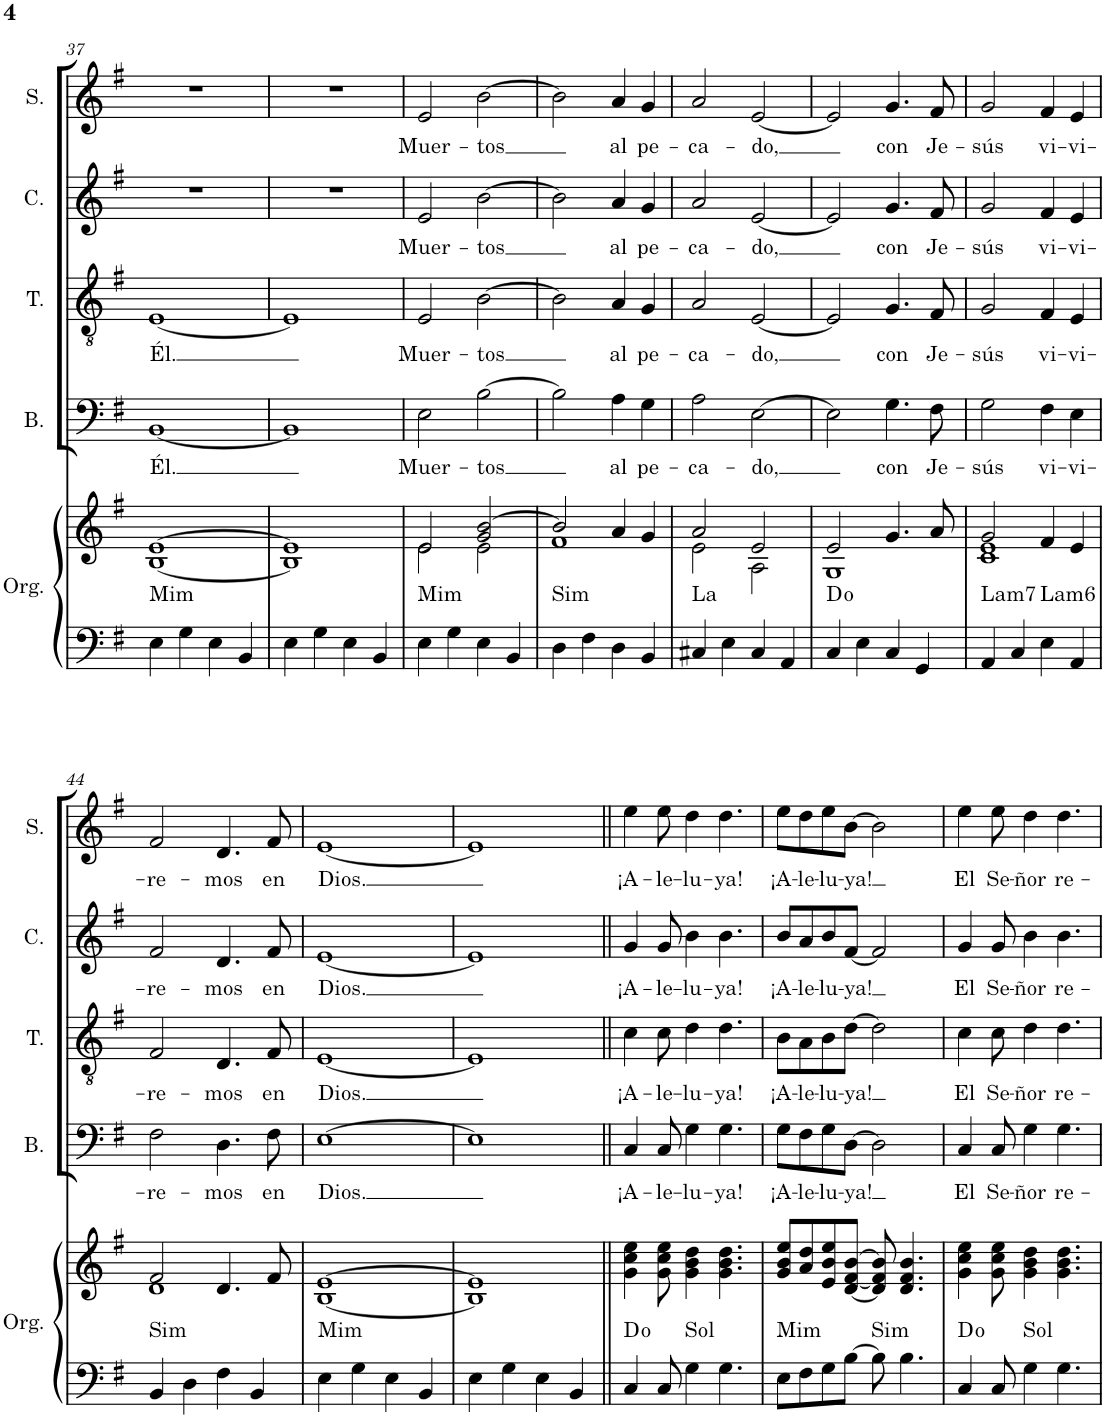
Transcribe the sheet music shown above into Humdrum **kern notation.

**kern	**kern	**harte	**kern	**text	**kern	**text	**kern	**text	**kern	**text
*part5	*part5	*part5	*part4	*part4	*part3	*part3	*part2	*part2	*part1	*part1
*staff6	*staff5	*	*staff4	*staff4	*staff3	*staff3	*staff2	*staff2	*staff1	*staff1
*I"Órgano	*	*	*I"Bajo	*	*I"Tenor	*	*I"Contralto	*	*I"Soprano	*
*	*	*	*I'B.	*	*I'T.	*	*I'C.	*	*I'S.	*
!!LO:PB:g=z
*clefF4	*clefG2	*	*clefF4	*	*clefGv2	*	*clefG2	*	*clefG2	*
*k[f#]	*k[f#]	*	*k[f#]	*	*k[f#]	*	*k[f#]	*	*k[f#]	*
*M4/4	*M4/4	*	*M4/4	*	*M4/4	*	*M4/4	*	*M4/4	*
*met(c)	*met(c)	*	*met(c)	*	*met(c)	*	*met(c)	*	*met(c)	*
=37	=37	=37	=37	=37	=37	=37	=37	=37	=37	=37
*	*^	*	*	*	*	*	*	*	*	*
!	!	!	!LO:H:kt=Mim	!	!LO:LY:b	!	!LO:LY:b	!	!	!	!
4E\	[1e	[1B	N	[1BB	Él.	[1E	Él.	1r	.	1r	.
4G\	.	.	.	.	.	.	.	.	.	.	.
4E\	.	.	.	.	.	.	.	.	.	.	.
4BB/	.	.	.	.	.	.	.	.	.	.	.
=38	=38	=38	=38	=38	=38	=38	=38	=38	=38	=38	=38
4E\	1e]	1B]	.	1BB]	.	1E]	.	1r	.	1r	.
4G\	.	.	.	.	.	.	.	.	.	.	.
4E\	.	.	.	.	.	.	.	.	.	.	.
4BB/	.	.	.	.	.	.	.	.	.	.	.
=39	=39	=39	=39	=39	=39	=39	=39	=39	=39	=39	=39
!	!	!	!LO:H:kt=Mim	!	!LO:LY:b	!	!LO:LY:b	!	!LO:LY:b	!	!LO:LY:b
4E\	2e/	2e\	N	2E\	Muer-	2E/	Muer-	2e/	Muer-	2e/	Muer-
4G\	.	.	.	.	.	.	.	.	.	.	.
!	!	!	!	!	!LO:LY:b	!	!LO:LY:b	!	!LO:LY:b	!	!LO:LY:b
4E\	2g/ [2b/	2e\	.	[2B\	-tos	[2B\	-tos	[2b\	-tos	[2b\	-tos
4BB/	.	.	.	.	.	.	.	.	.	.	.
=40	=40	=40	=40	=40	=40	=40	=40	=40	=40	=40	=40
!	!	!	!LO:H:kt=Sim	!	!	!	!	!	!	!	!
4D\	2b/]	1f#	N	2B\]	.	2B\]	.	2b\]	.	2b\]	.
4F#\	.	.	.	.	.	.	.	.	.	.	.
!	!	!	!	!	!LO:LY:b	!	!LO:LY:b	!	!LO:LY:b	!	!LO:LY:b
4D\	4a/	.	.	4A\	al	4A/	al	4a/	al	4a/	al
!	!	!	!	!	!LO:LY:b	!	!LO:LY:b	!	!LO:LY:b	!	!LO:LY:b
4BB/	4g/	.	.	4G\	pe-	4G/	pe-	4g/	pe-	4g/	pe-
=41	=41	=41	=41	=41	=41	=41	=41	=41	=41	=41	=41
!	!	!	!LO:H:kt=La	!	!LO:LY:b	!	!LO:LY:b	!	!LO:LY:b	!	!LO:LY:b
4C#X/	2a/	2e\	N	2A\	-ca-	2A/	-ca-	2a/	-ca-	2a/	-ca-
4E\	.	.	.	.	.	.	.	.	.	.	.
!	!	!	!	!	!LO:LY:b	!	!LO:LY:b	!	!LO:LY:b	!	!LO:LY:b
4C#/	2e/	2A\	.	[2E\	-do,	[2E/	-do,	[2e/	-do,	[2e/	-do,
4AA/	.	.	.	.	.	.	.	.	.	.	.
=42	=42	=42	=42	=42	=42	=42	=42	=42	=42	=42	=42
4C/	2e/	1G	D:dim	2E\]	.	2E/]	.	2e/]	.	2e/]	.
4E\	.	.	.	.	.	.	.	.	.	.	.
!	!	!	!	!	!LO:LY:b	!	!LO:LY:b	!	!LO:LY:b	!	!LO:LY:b
4C/	4.g/	.	.	4.G\	con	4.G/	con	4.g/	con	4.g/	con
4GG/	.	.	.	.	.	.	.	.	.	.	.
!	!	!	!	!	!LO:LY:b	!	!LO:LY:b	!	!LO:LY:b	!	!LO:LY:b
.	8a/	.	.	8F#\	Je-	8F#/	Je-	8f#/	Je-	8f#/	Je-
=43	=43	=43	=43	=43	=43	=43	=43	=43	=43	=43	=43
!	!	!	!LO:H:kt=Lam7	!	!LO:LY:b	!	!LO:LY:b	!	!LO:LY:b	!	!LO:LY:b
4AA/	2g/	1c 1e	N	2G\	-sús	2G/	-sús	2g/	-sús	2g/	-sús
4C/	.	.	.	.	.	.	.	.	.	.	.
!	!	!	!LO:H:kt=Lam6	!	!LO:LY:b	!	!LO:LY:b	!	!LO:LY:b	!	!LO:LY:b
4E\	4f#/	.	N	4F#\	vi-	4F#/	vi-	4f#/	vi-	4f#/	vi-
!	!	!	!	!	!LO:LY:b	!	!LO:LY:b	!	!LO:LY:b	!	!LO:LY:b
4AA/	4e/	.	.	4E\	-vi-	4E/	-vi-	4e/	-vi-	4e/	-vi-
!!LO:LB:g=z
=44	=44	=44	=44	=44	=44	=44	=44	=44	=44	=44	=44
!	!	!	!LO:H:kt=Sim	!	!LO:LY:b	!	!LO:LY:b	!	!LO:LY:b	!	!LO:LY:b
4BB/	2f#/	1d	N	2F#\	-re-	2F#/	-re-	2f#/	-re-	2f#/	-re-
4D\	.	.	.	.	.	.	.	.	.	.	.
!	!	!	!	!	!LO:LY:b	!	!LO:LY:b	!	!LO:LY:b	!	!LO:LY:b
4F#\	4.d/	.	.	4.D\	-mos	4.D/	-mos	4.d/	-mos	4.d/	-mos
4BB/	.	.	.	.	.	.	.	.	.	.	.
!	!	!	!	!	!LO:LY:b	!	!LO:LY:b	!	!LO:LY:b	!	!LO:LY:b
.	8f#/	.	.	8F#\	en	8F#/	en	8f#/	en	8f#/	en
=45	=45	=45	=45	=45	=45	=45	=45	=45	=45	=45	=45
!	!	!	!LO:H:kt=Mim	!	!LO:LY:b	!	!LO:LY:b	!	!LO:LY:b	!	!LO:LY:b
4E\	[1e	[1B	N	[1E	Dios.	[1E	Dios.	[1e	Dios.	[1e	Dios.
4G\	.	.	.	.	.	.	.	.	.	.	.
4E\	.	.	.	.	.	.	.	.	.	.	.
4BB/	.	.	.	.	.	.	.	.	.	.	.
=46	=46	=46	=46	=46	=46	=46	=46	=46	=46	=46	=46
4E\	1e]	1B]	.	1E]	.	1E]	.	1e]	.	1e]	.
4G\	.	.	.	.	.	.	.	.	.	.	.
4E\	.	.	.	.	.	.	.	.	.	.	.
4BB/	.	.	.	.	.	.	.	.	.	.	.
*	*v	*v	*	*	*	*	*	*	*	*	*
=47||	=47||	=47||	=47||	=47||	=47||	=47||	=47||	=47||	=47||	=47||
!	!	!	!	!LO:LY:b	!	!LO:LY:b	!	!LO:LY:b	!	!LO:LY:b
4C/	4g\ 4cc\ 4ee\	D:dim	4C/	¡A-	4c\	¡A-	4g/	¡A-	4ee\	¡A-
!	!	!	!	!LO:LY:b	!	!LO:LY:b	!	!LO:LY:b	!	!LO:LY:b
8C/	8g\ 8cc\ 8ee\	.	8C/	-le-	8c\	-le-	8g/	-le-	8ee\	-le-
!	!	!LO:H:kt=Sol	!	!LO:LY:b	!	!LO:LY:b	!	!LO:LY:b	!	!LO:LY:b
4G\	4g\ 4b\ 4dd\	N	4G\	-lu-	4d\	-lu-	4b\	-lu-	4dd\	-lu-
!	!	!	!	!LO:LY:b	!	!LO:LY:b	!	!LO:LY:b	!	!LO:LY:b
4.G\	4.g\ 4.b\ 4.dd\	.	4.G\	-ya!	4.d\	-ya!	4.b\	-ya!	4.dd\	-ya!
=48	=48	=48	=48	=48	=48	=48	=48	=48	=48	=48
!	!	!LO:H:kt=Mim	!	!LO:LY:b	!	!LO:LY:b	!	!LO:LY:b	!	!LO:LY:b
8E\L	8g/ 8b/ 8ee/L	N	8G\L	¡A-	8B\L	¡A-	8b/L	¡A-	8ee\L	¡A-
!	!	!	!	!LO:LY:b	!	!LO:LY:b	!	!LO:LY:b	!	!LO:LY:b
8F#\	8a/ 8dd/	.	8F#\	-le-	8A\	-le-	8a/	-le-	8dd\	-le-
!	!	!	!	!LO:LY:b	!	!LO:LY:b	!	!LO:LY:b	!	!LO:LY:b
8G\	8e/ 8b/ 8ee/	.	8G\	-lu-	8B\	-lu-	8b/	-lu-	8ee\	-lu-
!	!	!	!	!LO:LY:b	!	!LO:LY:b	!	!LO:LY:b	!	!LO:LY:b
[8B\J	[8d/ [8f#/ [8b/J	.	[8D\J	-ya!	[8d\J	-ya!	[8f#/J	-ya!	[8b\J	-ya!
!	!	!LO:H:kt=Sim	!	!	!	!	!	!	!	!
8B\]	8d/] 8f#/] 8b/]	N	2D\]	.	2d\]	.	2f#/]	.	2b\]	.
4.B\	4.d/ 4.f#/ 4.b/	.	.	.	.	.	.	.	.	.
=49	=49	=49	=49	=49	=49	=49	=49	=49	=49	=49
!	!	!	!	!LO:LY:b	!	!LO:LY:b	!	!LO:LY:b	!	!LO:LY:b
4C/	4g\ 4cc\ 4ee\	D:dim	4C/	El	4c\	El	4g/	El	4ee\	El
!	!	!	!	!LO:LY:b	!	!LO:LY:b	!	!LO:LY:b	!	!LO:LY:b
8C/	8g\ 8cc\ 8ee\	.	8C/	Se-	8c\	Se-	8g/	Se-	8ee\	Se-
!	!	!LO:H:kt=Sol	!	!LO:LY:b	!	!LO:LY:b	!	!LO:LY:b	!	!LO:LY:b
4G\	4g\ 4b\ 4dd\	N	4G\	-ñor	4d\	-ñor	4b\	-ñor	4dd\	-ñor
!	!	!	!	!LO:LY:b	!	!LO:LY:b	!	!LO:LY:b	!	!LO:LY:b
4.G\	4.g\ 4.b\ 4.dd\	.	4.G\	re-	4.d\	re-	4.b\	re-	4.dd\	re-
=	=	=	=	=	=	=	=	=	=	=
*-	*-	*-	*-	*-	*-	*-	*-	*-	*-	*-
